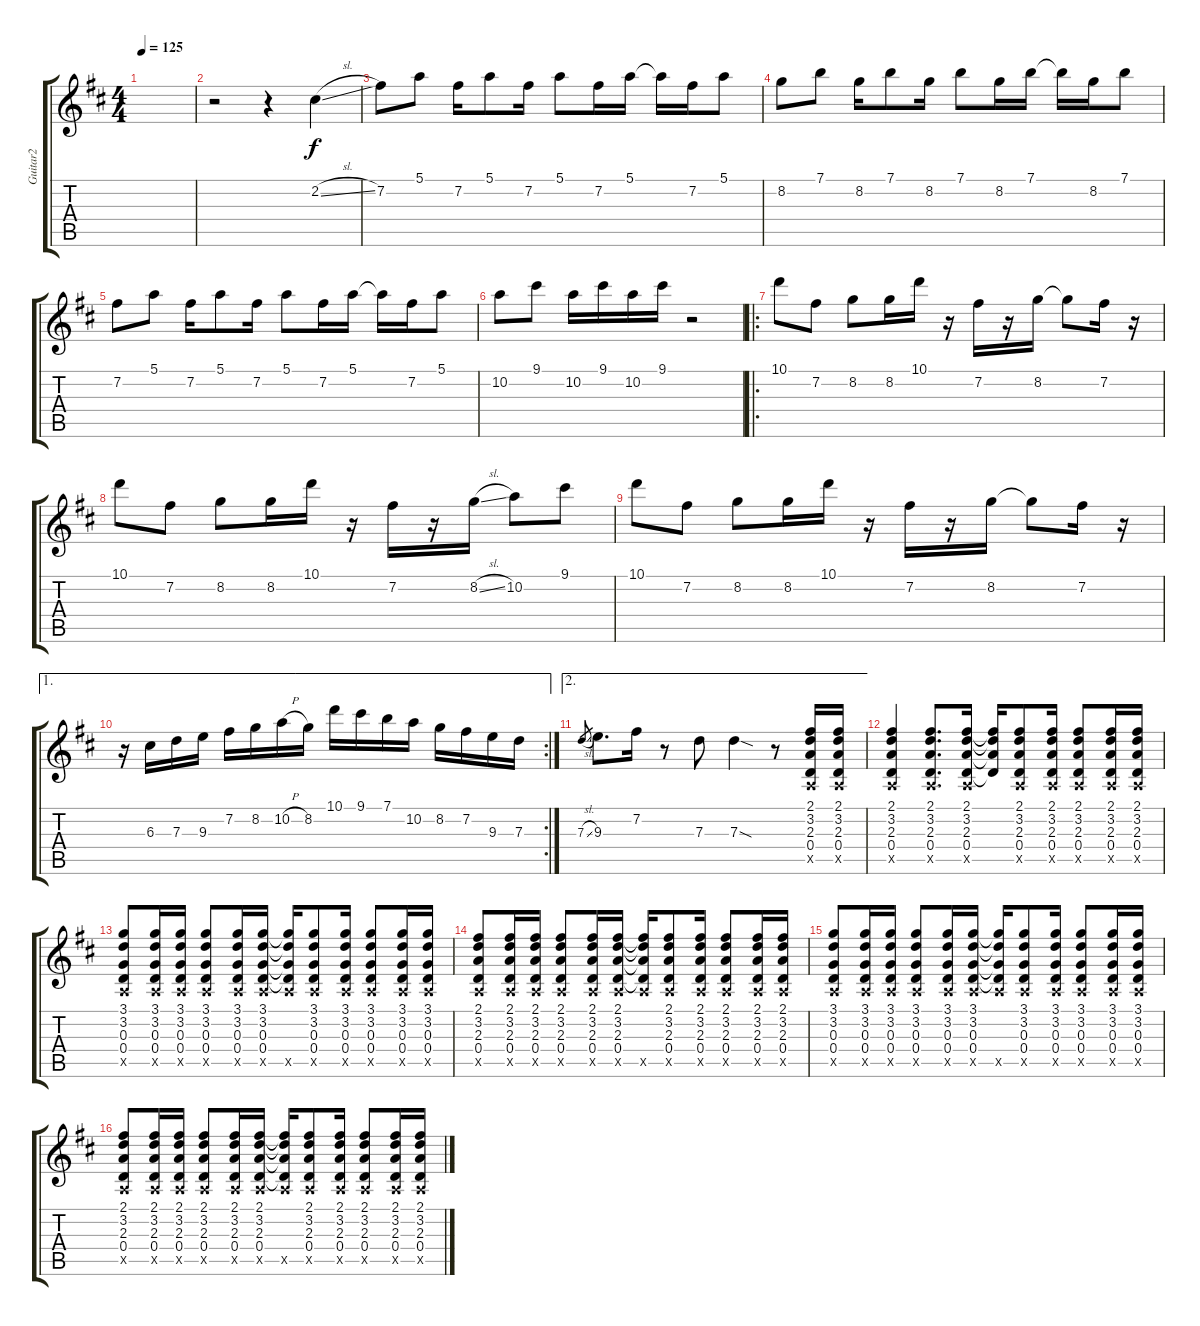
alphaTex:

\track ("Guitar2" "Guitar2") {instrument acousticguitarsteel}
\staff {score tabs}
\tuning (E4 B3 G3 D3 A2 E2) {hide}
\ts (4 4)
\tempo 125
\clef g2
\ks d
|
r.2 r.4 2.2{sl}.4 |
7.2.8 5.1.8 7.2.16 5.1.8 7.2.16 5.1.8 7.2.16 5.1.16 5.1{t}.16 7.2.16 5.1.8 |
8.2.8 7.1.8 8.2.16 7.1.8 8.2.16 7.1.8 8.2.16 7.1.16 7.1{t}.16 8.2.16 7.1.8 |
7.2.8 5.1.8 7.2.16 5.1.8 7.2.16 5.1.8 7.2.16 5.1.16 5.1{t}.16 7.2.16 5.1.8 |
10.2.8 9.1.8 10.2.16 9.1.16 10.2.16 9.1.16 r.2 |
\ro
10.1.8 7.2.8 8.2.8 8.2.16 10.1.16 r.16 7.2.16 r.16 8.2.16 8.2{t}.8 7.2.16 r.16 |
10.1.8 7.2.8 8.2.8 8.2.16 10.1.16 r.16 7.2.16 r.16 8.2{sl}.16 10.2.8 9.1.8 |
10.1.8 7.2.8 8.2.8 8.2.16 10.1.16 r.16 7.2.16 r.16 8.2.16 8.2{t}.8 7.2.16 r.16 |
\ae 1
\rc 2
r.16 6.3.16 7.3.16 9.3.16 7.2.16 8.2.16 10.2{h}.16 8.2.16 10.1.16 9.1.16 7.1.16 10.2.16 8.2.16 7.2.16 9.3.16 7.3.16 |
\ae 2
7.3{sl}.8{gr} 9.3.8{d} 7.2.16 r.8 7.3.8 7.3{sod}.4 r.8 (2.1 3.2 2.3 0.4 0.5{x}).16 (2.1 3.2 2.3 0.4 0.5{x}).16 |
(2.1 3.2 2.3 0.4 0.5{x}).4 (2.1 3.2 2.3 0.4 0.5{x}).8{d} (2.1 3.2 2.3 0.4 0.5{x}).16 (2.1{t} 3.2{t} 2.3{t} 0.4{t}).16 (2.1 3.2 2.3 0.4 0.5{x}).8 (2.1 3.2 2.3 0.4 0.5{x}).16 (2.1 3.2 2.3 0.4 0.5{x}).8 (2.1 3.2 2.3 0.4 0.5{x}).16 (2.1 3.2 2.3 0.4 0.5{x}).16 |
(3.1 3.2 0.3 0.4 0.5{x}).8 (3.1 3.2 0.3 0.4 0.5{x}).16 (3.1 3.2 0.3 0.4 0.5{x}).16 (3.1 3.2 0.3 0.4 0.5{x}).8 (3.1 3.2 0.3 0.4 0.5{x}).16 (3.1 3.2 0.3 0.4 0.5{x}).16 (3.1{t} 3.2{t} 0.3{t} 0.4{t} 0.5{x}).16 (3.1 3.2 0.3 0.4 0.5{x}).8 (3.1 3.2 0.3 0.4 0.5{x}).16 (3.1 3.2 0.3 0.4 0.5{x}).8 (3.1 3.2 0.3 0.4 0.5{x}).16 (3.1 3.2 0.3 0.4 0.5{x}).16 |
(2.1 3.2 2.3 0.4 0.5{x}).8 (2.1 3.2 2.3 0.4 0.5{x}).16 (2.1 3.2 2.3 0.4 0.5{x}).16 (2.1 3.2 2.3 0.4 0.5{x}).8 (2.1 3.2 2.3 0.4 0.5{x}).16 (2.1 3.2 2.3 0.4 0.5{x}).16 (2.1{t} 3.2{t} 2.3{t} 0.4{t} 0.5{x}).16 (2.1 3.2 2.3 0.4 0.5{x}).8 (2.1 3.2 2.3 0.4 0.5{x}).16 (2.1 3.2 2.3 0.4 0.5{x}).8 (2.1 3.2 2.3 0.4 0.5{x}).16 (2.1 3.2 2.3 0.4 0.5{x}).16 |
(3.1 3.2 0.3 0.4 0.5{x}).8 (3.1 3.2 0.3 0.4 0.5{x}).16 (3.1 3.2 0.3 0.4 0.5{x}).16 (3.1 3.2 0.3 0.4 0.5{x}).8 (3.1 3.2 0.3 0.4 0.5{x}).16 (3.1 3.2 0.3 0.4 0.5{x}).16 (3.1{t} 3.2{t} 0.3{t} 0.4{t} 0.5{x}).16 (3.1 3.2 0.3 0.4 0.5{x}).8 (3.1 3.2 0.3 0.4 0.5{x}).16 (3.1 3.2 0.3 0.4 0.5{x}).8 (3.1 3.2 0.3 0.4 0.5{x}).16 (3.1 3.2 0.3 0.4 0.5{x}).16 |
(2.1 3.2 2.3 0.4 0.5{x}).8 (2.1 3.2 2.3 0.4 0.5{x}).16 (2.1 3.2 2.3 0.4 0.5{x}).16 (2.1 3.2 2.3 0.4 0.5{x}).8 (2.1 3.2 2.3 0.4 0.5{x}).16 (2.1 3.2 2.3 0.4 0.5{x}).16 (2.1{t} 3.2{t} 2.3{t} 0.4{t} 0.5{x}).16 (2.1 3.2 2.3 0.4 0.5{x}).8 (2.1 3.2 2.3 0.4 0.5{x}).16 (2.1 3.2 2.3 0.4 0.5{x}).8 (2.1 3.2 2.3 0.4 0.5{x}).16 (2.1 3.2 2.3 0.4 0.5{x}).16
